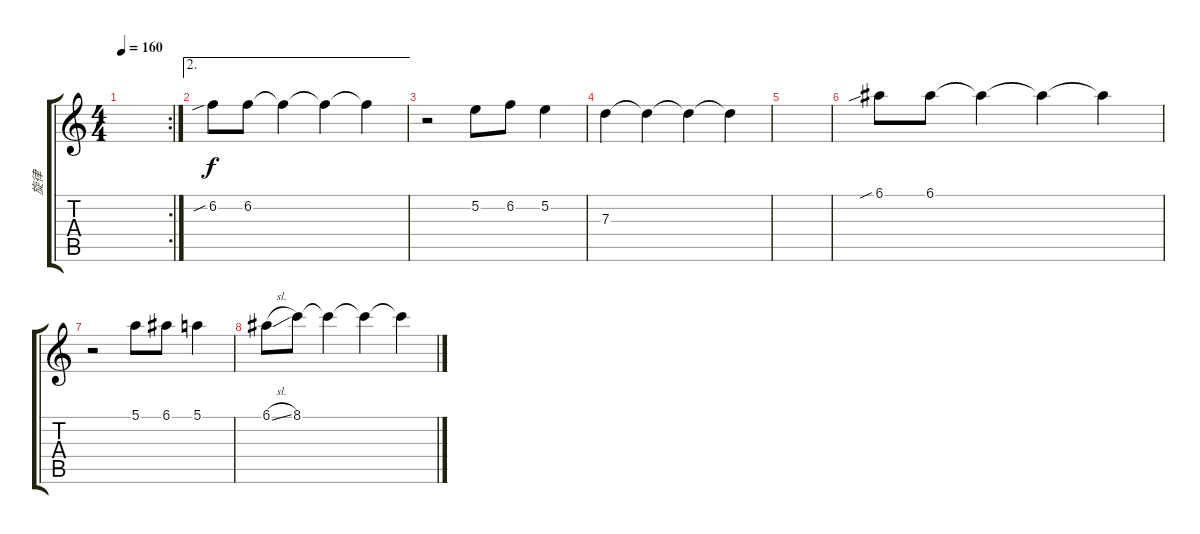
\track ("旋律" "旋律") {instrument acousticguitarsteel}
\staff {score tabs}
\tuning (E4 B3 G3 D3 A2 E2) {hide}
\rc 2
\ts (4 4)
\tempo 160
\clef g2
\ks c
|
\ae 2
6.2{sib}.8 6.2.8 6.2{t}.4 6.2{t}.4 6.2{t}.4 |
r.2 5.2.8 6.2.8 5.2.4 |
7.3.4 7.3{t}.4 7.3{t}.4 7.3{t}.4 |
|
6.1{sib}.8 6.1.8 6.1{t}.4 6.1{t}.4 6.1{t}.4 |
r.2 5.1.8 6.1.8 5.1.4 |
6.1{sl}.8 8.1.8 8.1{t}.4 8.1{t}.4 8.1{t}.4
